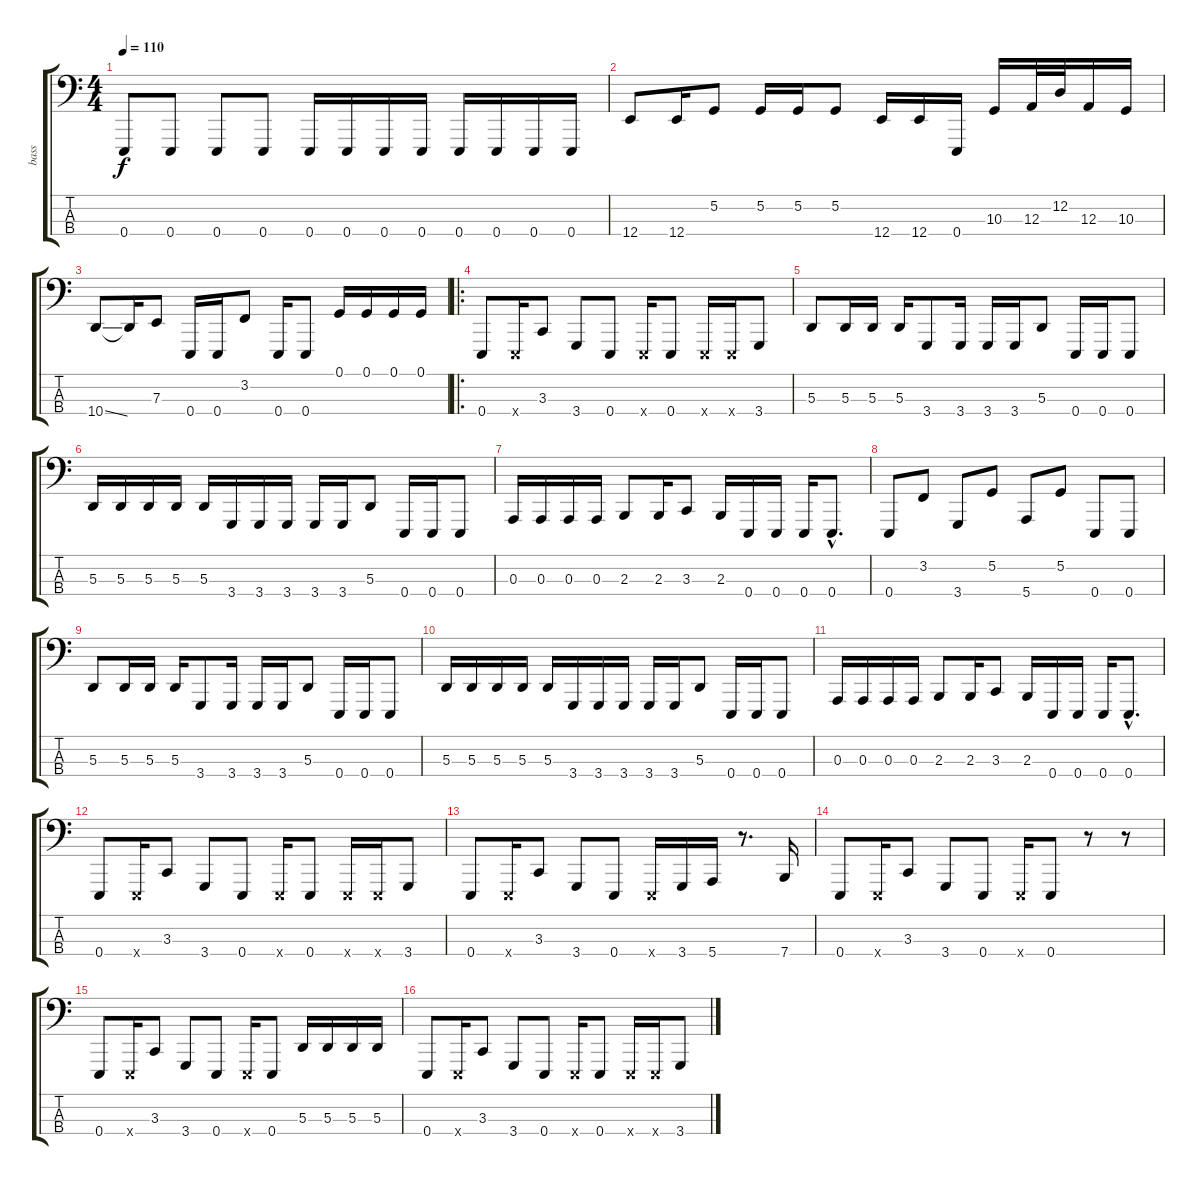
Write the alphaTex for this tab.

\track ("bass" "bass") {instrument lead8bassandlead}
\staff {score tabs}
\tuning (G2 D2 A1 E1) {hide}
\ts (4 4)
\tempo 110
\clef f4
\ks c
0.4.8{dy f} 0.4.8 0.4.8 0.4.8 0.4.16 0.4.16 0.4.16 0.4.16 0.4.16 0.4.16 0.4.16 0.4.16 |
12.4.8 12.4.16 5.2.8 5.2.16 5.2.16 5.2.8 12.4.16 12.4.16 0.4.16 10.3.16 12.3.32 12.2.32 12.3.16 10.3.16 |
10.4{ss}.8 10.4{t}.16 7.3.8 0.4.16 0.4.16 3.2.8 0.4.16 0.4.8 0.1.16 0.1.16 0.1.16 0.1.16 |
\ro
0.4.8 0.4{x}.16 3.3.8 3.4.8 0.4.8 0.4{x}.16 0.4.8 0.4{x}.16 0.4{x}.16 3.4.8 |
5.3.8{volume 16} 5.3.16 5.3.16 5.3.16 3.4.8 3.4.16 3.4.16 3.4.16 5.3.8 0.4.16 0.4.16 0.4.8 |
5.3.16 5.3.16 5.3.16 5.3.16 5.3.16 3.4.16 3.4.16 3.4.16 3.4.16 3.4.16 5.3.8 0.4.16 0.4.16 0.4.8 |
0.3.16 0.3.16 0.3.16 0.3.16 2.3.8 2.3.16 3.3.8 2.3.16 0.4.16 0.4.16 0.4.16 0.4{hac}.8{d} |
0.4.8 3.2.8 3.4.8 5.2.8 5.4.8 5.2.8 0.4.8 0.4.8 |
5.3.8 5.3.16 5.3.16 5.3.16 3.4.8 3.4.16 3.4.16 3.4.16 5.3.8 0.4.16 0.4.16 0.4.8 |
5.3.16 5.3.16 5.3.16 5.3.16 5.3.16 3.4.16 3.4.16 3.4.16 3.4.16 3.4.16 5.3.8 0.4.16 0.4.16 0.4.8 |
0.3.16 0.3.16 0.3.16 0.3.16 2.3.8 2.3.16 3.3.8 2.3.16 0.4.16 0.4.16 0.4.16 0.4{hac}.8{d} |
0.4.8 0.4{x}.16 3.3.8 3.4.8 0.4.8 0.4{x}.16 0.4.8 0.4{x}.16 0.4{x}.16 3.4.8 |
0.4.8 0.4{x}.16 3.3.8 3.4.8 0.4.8 0.4{x}.16 3.4.16 5.4.16 r.8{d} 7.4.16 |
0.4.8 0.4{x}.16 3.3.8 3.4.8 0.4.8 0.4{x}.16 0.4.8 r.8 r.8 |
0.4.8 0.4{x}.16 3.3.8 3.4.8 0.4.8 0.4{x}.16 0.4.8 5.3.16 5.3.16 5.3.16 5.3.16 |
0.4.8 0.4{x}.16 3.3.8 3.4.8 0.4.8 0.4{x}.16 0.4.8 0.4{x}.16 0.4{x}.16 3.4.8
